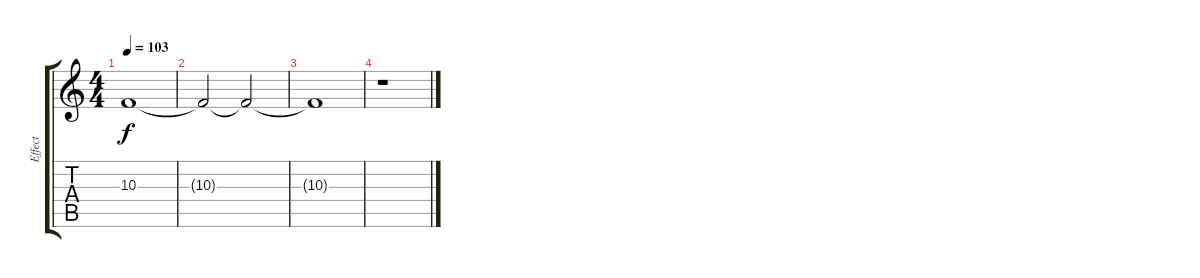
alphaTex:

\track ("Effect" "Effect") {instrument stringensemble1}
\staff {score tabs}
\tuning (E4 B3 G3 D3 A2 E2) {hide}
\ts (4 4)
\tempo 103
\clef g2
\ks c
10.3{t}.1{dy f} |
10.3{t}.2 10.3{t}.2 |
10.3{t}.1 |
r.1
